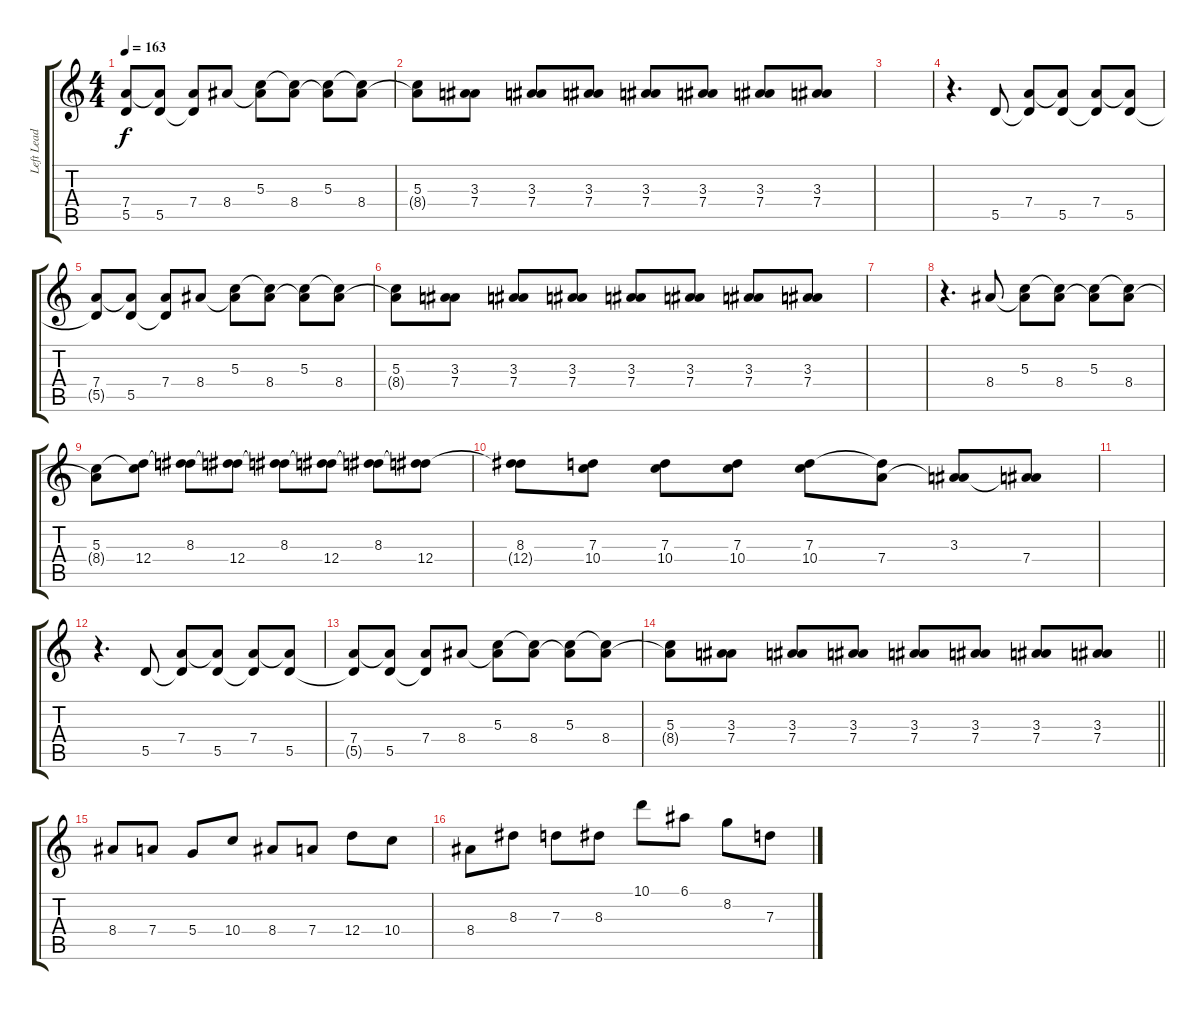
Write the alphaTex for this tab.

\track ("Left Lead" "Left Lead") {instrument distortionguitar}
\staff {score tabs}
\tuning (E4 B3 G3 D3 A2 D2) {hide}
\ts (4 4)
\tempo 163
\clef g2
\ks c
(7.4 5.5{t}).8{dy f} (7.4{t} 5.5).8 (7.4 5.5{t}).8 8.4.8 (5.3 8.4{t}).8 (5.3{t} 8.4).8 (5.3 8.4{t}).8 (5.3{t} 8.4).8 |
(5.3 8.4{t}).8 (3.3 7.4).8 (3.3 7.4).8 (3.3 7.4).8 (3.3 7.4).8 (3.3 7.4).8 (3.3 7.4).8 (3.3 7.4).8 |
|
r.4{d} 5.5.8 (7.4 5.5{t}).8 (7.4{t} 5.5).8 (7.4 5.5{t}).8 (7.4{t} 5.5).8 |
(7.4 5.5{t}).8 (7.4{t} 5.5).8 (7.4 5.5{t}).8 8.4.8 (5.3 8.4{t}).8 (5.3{t} 8.4).8 (5.3 8.4{t}).8 (5.3{t} 8.4).8 |
(5.3 8.4{t}).8 (3.3 7.4).8 (3.3 7.4).8 (3.3 7.4).8 (3.3 7.4).8 (3.3 7.4).8 (3.3 7.4).8 (3.3 7.4).8 |
|
r.4{d} 8.4.8 (5.3 8.4{t}).8 (5.3{t} 8.4).8 (5.3 8.4{t}).8 (5.3{t} 8.4).8 |
(5.3 8.4{t}).8 (5.3{t} 12.4).8 (8.3 12.4{t}).8 (8.3{t} 12.4).8 (8.3 12.4{t}).8 (8.3{t} 12.4).8 (8.3 12.4{t}).8 (8.3{t} 12.4).8 |
(8.3 12.4{t}).8 (7.3 10.4).8 (7.3 10.4).8 (7.3 10.4).8 (7.3 10.4).8 (7.3{t} 7.4).8 (3.3 7.4{t}).8 (3.3{t} 7.4).8 |
|
r.4{d} 5.5.8 (7.4 5.5{t}).8 (7.4{t} 5.5).8 (7.4 5.5{t}).8 (7.4{t} 5.5).8 |
(7.4 5.5{t}).8 (7.4{t} 5.5).8 (7.4 5.5{t}).8 8.4.8 (5.3 8.4{t}).8 (5.3{t} 8.4).8 (5.3 8.4{t}).8 (5.3{t} 8.4).8 |
\barLineRight lightlight
(5.3 8.4{t}).8 (3.3 7.4).8 (3.3 7.4).8 (3.3 7.4).8 (3.3 7.4).8 (3.3 7.4).8 (3.3 7.4).8 (3.3 7.4).8 |
\section ("" "")
8.4.8 7.4.8 5.4.8 10.4.8 8.4.8 7.4.8 12.4.8 10.4.8 |
8.4.8 8.3.8 7.3.8 8.3.8 10.1.8 6.1.8 8.2.8 7.3.8
